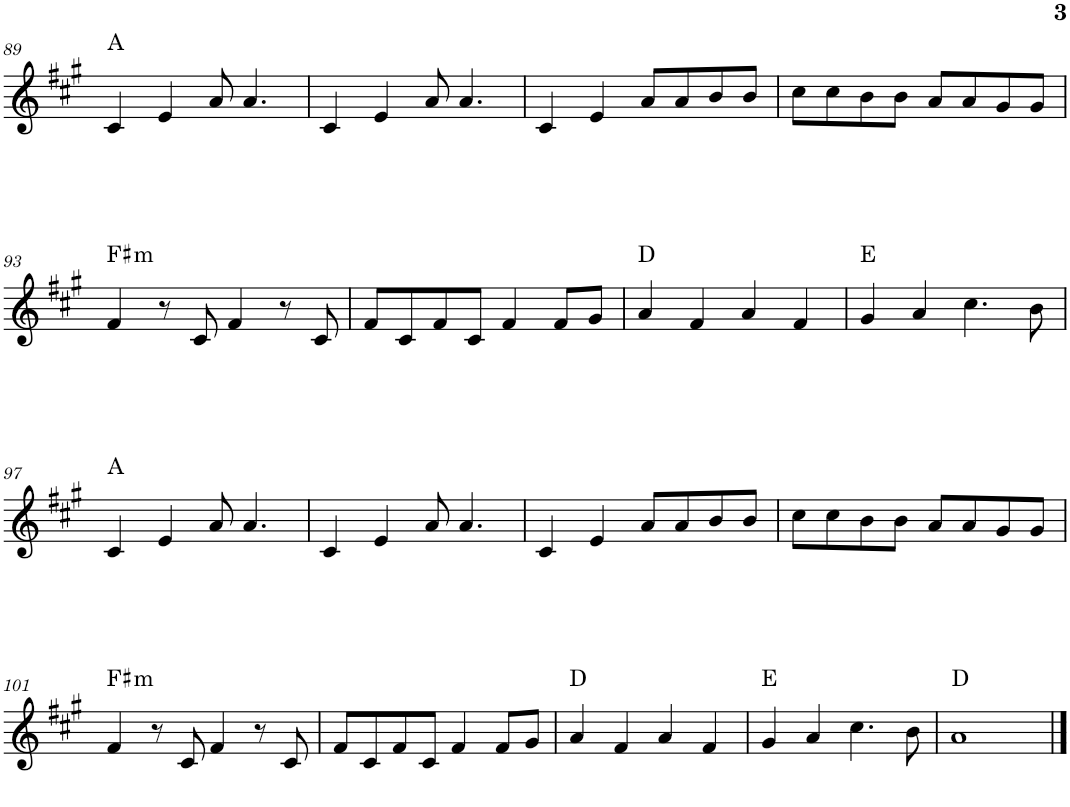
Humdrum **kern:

**kern	**harte
*part1	*part1
*staff1	*
*I"Piano	*
*I'Pno.	*
!!LO:PB:g=z
*clefG2	*
*k[f#c#g#]	*
*M4/4	*
=89	=89
4c#/	A:maj
4e/	.
8a/	.
4.a/	.
=90	=90
4c#/	.
4e/	.
8a/	.
4.a/	.
=91	=91
4c#/	.
4e/	.
8a/L	.
8a/	.
8b/	.
8b/J	.
=92	=92
8cc#\L	.
8cc#\	.
8b\	.
8b\J	.
8a/L	.
8a/	.
8g#/	.
8g#/J	.
!!LO:LB:g=z
=93	=93
!	!LO:H:kt=m
4f#/	F#:min
8r	.
8c#/	.
4f#/	.
8r	.
8c#/	.
=94	=94
8f#/L	.
8c#/	.
8f#/	.
8c#/J	.
4f#/	.
8f#/L	.
8g#/J	.
=95	=95
4a/	D:maj
4f#/	.
4a/	.
4f#/	.
=96	=96
4g#/	E:maj
4a/	.
4.cc#\	.
8b\	.
!!LO:LB:g=z
=97	=97
4c#/	A:maj
4e/	.
8a/	.
4.a/	.
=98	=98
4c#/	.
4e/	.
8a/	.
4.a/	.
=99	=99
4c#/	.
4e/	.
8a/L	.
8a/	.
8b/	.
8b/J	.
=100	=100
8cc#\L	.
8cc#\	.
8b\	.
8b\J	.
8a/L	.
8a/	.
8g#/	.
8g#/J	.
!!LO:LB:g=z
=101	=101
!	!LO:H:kt=m
4f#/	F#:min
8r	.
8c#/	.
4f#/	.
8r	.
8c#/	.
=102	=102
8f#/L	.
8c#/	.
8f#/	.
8c#/J	.
4f#/	.
8f#/L	.
8g#/J	.
=103	=103
4a/	D:maj
4f#/	.
4a/	.
4f#/	.
=104	=104
4g#/	E:maj
4a/	.
4.cc#\	.
8b\	.
=105	=105
1a	D:maj
==	==
*-	*-
